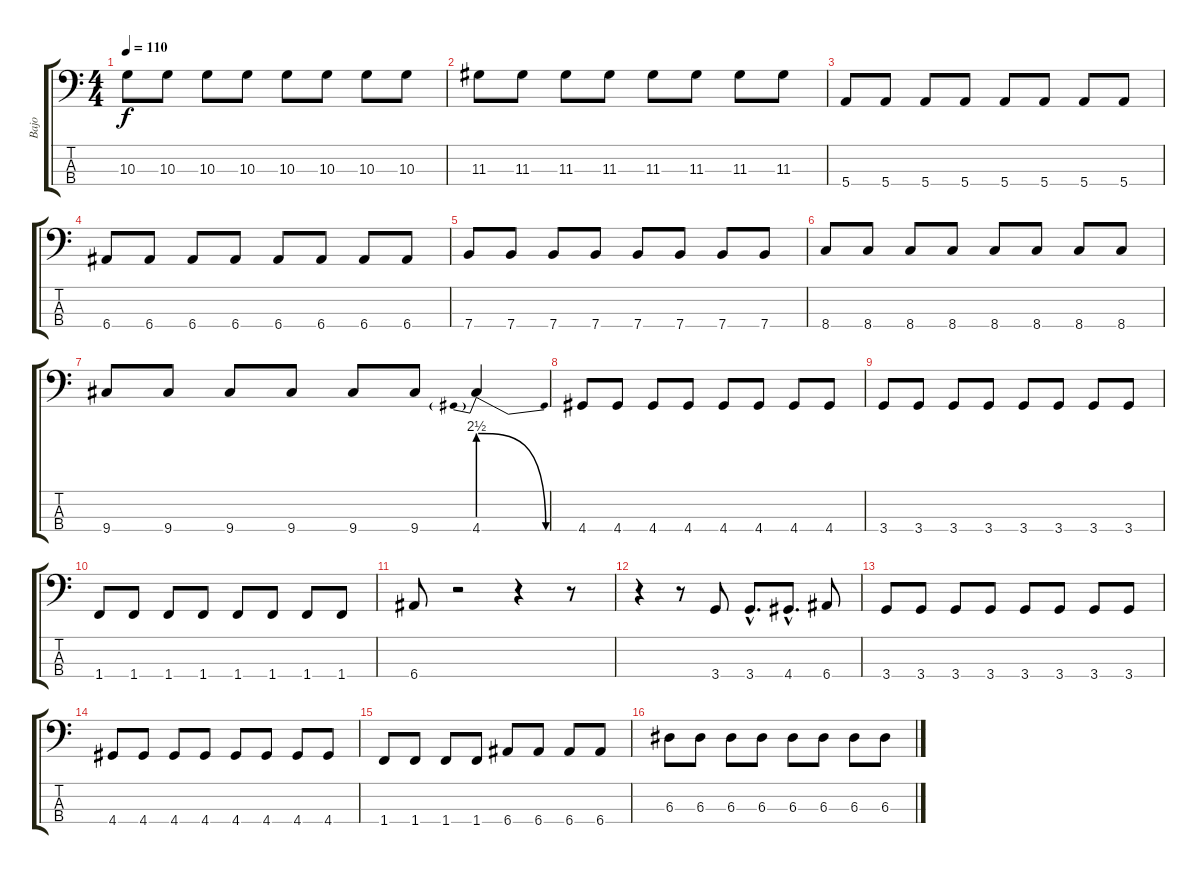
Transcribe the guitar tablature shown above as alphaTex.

\track ("Bajo" "Bajo") {instrument electricbassfinger}
\staff {score tabs}
\tuning (G2 D2 A1 E1) {hide}
\ts (4 4)
\tempo 110
\clef f4
\ks c
10.3.8{dy f} 10.3.8 10.3.8 10.3.8 10.3.8 10.3.8 10.3.8 10.3.8 |
11.3.8 11.3.8 11.3.8 11.3.8 11.3.8 11.3.8 11.3.8 11.3.8 |
5.4.8 5.4.8 5.4.8 5.4.8 5.4.8 5.4.8 5.4.8 5.4.8 |
6.4.8 6.4.8 6.4.8 6.4.8 6.4.8 6.4.8 6.4.8 6.4.8 |
7.4.8 7.4.8 7.4.8 7.4.8 7.4.8 7.4.8 7.4.8 7.4.8 |
8.4.8 8.4.8 8.4.8 8.4.8 8.4.8 8.4.8 8.4.8 8.4.8 |
9.4.8 9.4.8 9.4.8 9.4.8 9.4.8 9.4.8 4.4{be (prebendrelease 0 10 60 0)}.4 |
4.4.8 4.4.8 4.4.8 4.4.8 4.4.8 4.4.8 4.4.8 4.4.8 |
3.4.8 3.4.8 3.4.8 3.4.8 3.4.8 3.4.8 3.4.8 3.4.8 |
1.4.8 1.4.8 1.4.8 1.4.8 1.4.8 1.4.8 1.4.8 1.4.8 |
6.4.8 r.2 r.4 r.8 |
r.4 r.8 3.4.8 3.4{hac}.8{d} 4.4{hac}.8{d} 6.4.8 |
3.4.8 3.4.8 3.4.8 3.4.8 3.4.8 3.4.8 3.4.8 3.4.8 |
4.4.8 4.4.8 4.4.8 4.4.8 4.4.8 4.4.8 4.4.8 4.4.8 |
1.4.8 1.4.8 1.4.8 1.4.8 6.4.8 6.4.8 6.4.8 6.4.8 |
6.3.8 6.3.8 6.3.8 6.3.8 6.3.8 6.3.8 6.3.8 6.3.8
